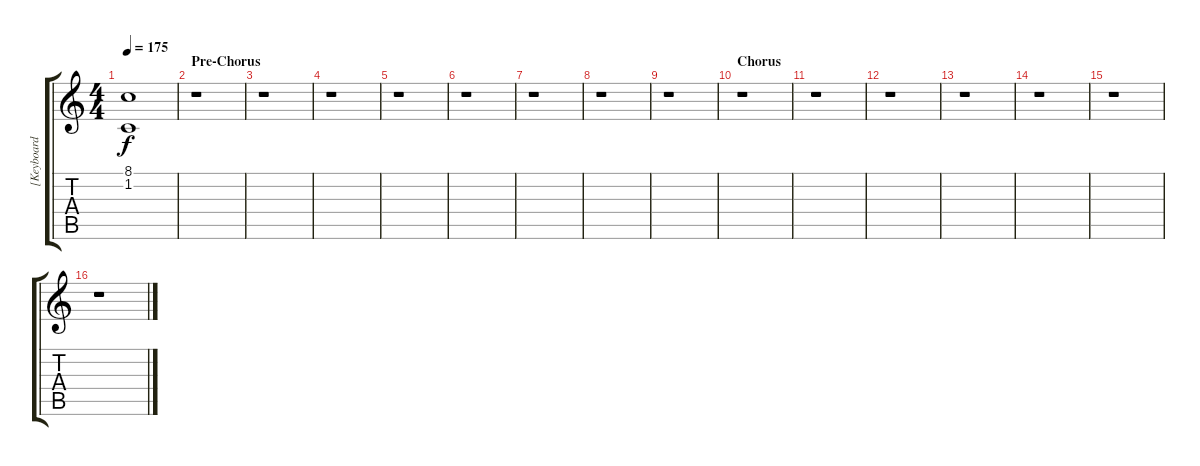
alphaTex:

\track ("[Keyboard Rythm]" "[Keyboard ") {instrument choiraahs}
\staff {score tabs}
\tuning (E4 B3 G3 D3 A2 E2) {hide}
\ts (4 4)
\tempo 175
\clef g2
\ks c
(8.1{t} 1.2{t}).1{dy f} |
\section ("" "Pre-Chorus")
r.1 |
r.1 |
r.1 |
r.1 |
r.1 |
r.1 |
r.1 |
r.1 |
\section ("" "Chorus")
r.1 |
r.1 |
r.1 |
r.1 |
r.1 |
r.1 |
r.1
